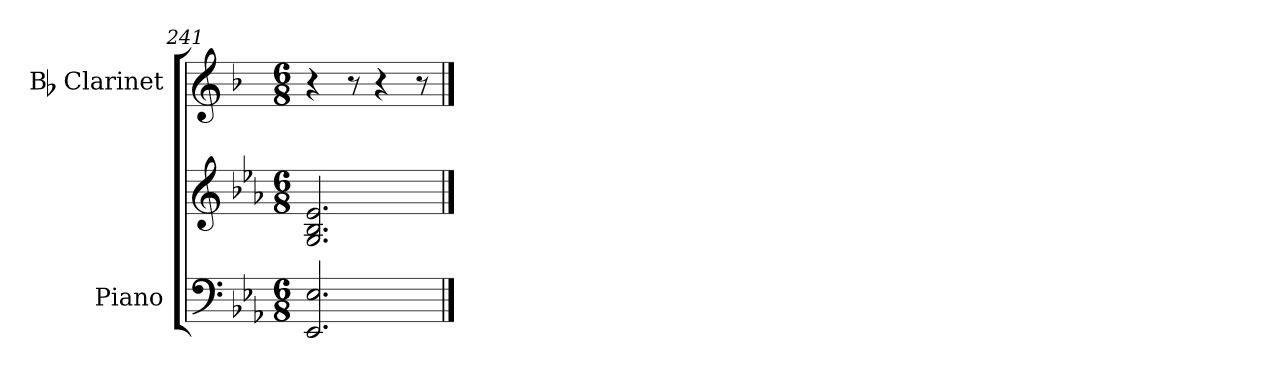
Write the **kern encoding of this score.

**kern	**kern	**kern
*part2	*part2	*part1
*staff3	*staff2	*staff1
*I"Piano	*	*I"Bb Clarinet
*I'Piano	*	*I'Cl
*clefF4	*clefG2	*clefG2
*	*	*ITrd1c2
*k[b-e-a-]	*k[b-e-a-]	*k[b-e-a-]
*E-:	*E-:	*E-:
*M6/8	*M6/8	*M6/8
=241	=241	=241
2.EE-/ 2.E-/	2.G/ 2.B-/ 2.e-/	4r
.	.	8r
.	.	4r
.	.	8r
==	==	==
*-	*-	*-
